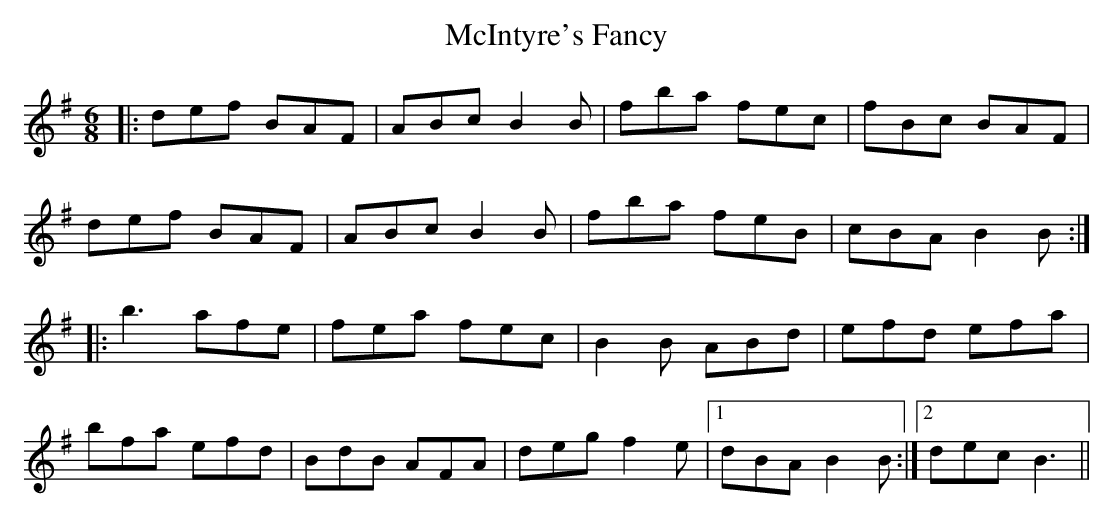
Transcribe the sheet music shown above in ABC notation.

X:1
T: McIntyre's Fancy
M: 6/8
L: 1/8
K: Ador
|:def BAF|ABc B2B|fba fec|fBc BAF|
def BAF|ABc B2B|fba feB|cBA B2B:|:
b3 afe|fea fec|B2B ABd|efd efa|
bfa efd|BdB AFA|deg f2e|1 dBA B2B:|2 dec B3||
